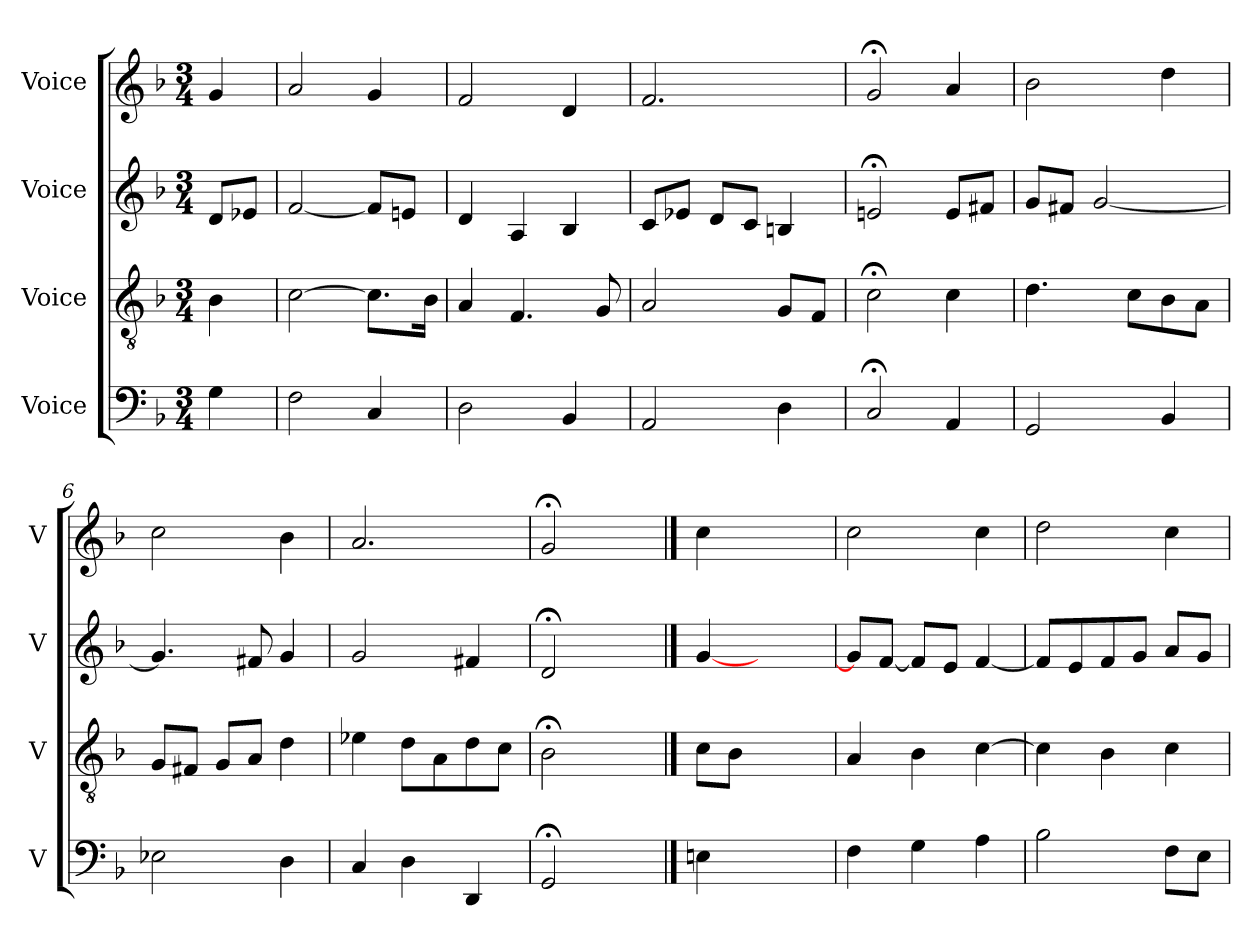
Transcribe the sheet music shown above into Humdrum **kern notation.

**kern	**kern	**kern	**kern
*part4	*part3	*part2	*part1
*staff4	*staff3	*staff2	*staff1
*I"Voice	*I"Voice	*I"Voice	*I"Voice
*I'V	*I'V	*I'V	*I'V
*clefF4	*clefGv2	*clefG2	*clefG2
*k[b-]	*k[b-]	*k[b-]	*k[b-]
*M3/4	*M3/4	*M3/4	*M3/4
*MM100	*MM100	*MM100	*MM100
=	=	=	=
4G\	4B-\	8d/L	4g/
.	.	8e-X/J	.
=1	=1	=1	=1
2F\	[2c\	[2f/	2a/
4C/	8.c\L]	8f/L]	4g/
.	.	8en/J	.
.	16B-\Jk	.	.
=2	=2	=2	=2
2D\	4A/	4d/	2f/
.	4.F/	4A/	.
4BB-/	.	4B-/	4d/
.	8G/	.	.
=3	=3	=3	=3
2AA/	2A/	8c/L	2.f/
.	.	8e-X/J	.
.	.	8d/L	.
.	.	8c/J	.
4D\	8G/L	4Bn/	.
.	8F/J	.	.
=4	=4	=4	=4
2C;/	2c;\	2en;/	2g;/
4AA/	4c\	8e/L	4a/
.	.	8f#X/J	.
=5	=5	=5	=5
2GG/	4.d\	8g/L	2b-\
.	.	8f#X/J	.
.	.	[2g/	.
.	8c\L	.	.
4BB-/	8B-\	.	4dd\
.	8A\J	.	.
!!LO:LB:g=z
=6	=6	=6	=6
2E-X\	8G/L	4.g/]	2cc\
.	8F#X/J	.	.
.	8G/L	.	.
.	8A/J	8f#X/	.
4D\	4d\	4g/	4b-\
=7	=7	=7	=7
4C/	4e-X\	2g/	2.a/
4D\	8d\L	.	.
.	8A\	.	.
4DD/	8d\	4f#X/	.
.	8c\J	.	.
=8	=8	=8	=8
2GG;/	2B-;\	2d;/	2g;/
4ryy	4ryy	4ryy	4ryy
==	==	==	==
4En\	8c\L	[4g/	4cc\
.	8B-\J	.	.
2ryy	2ryy	2ryy	2ryy
=9	=9	=9	=9
4F\	4A/	8g/L]	2cc\
.	.	[8f/J	.
4G\	4B-\	8f/L]	.
.	.	8e/J	.
4A\	[4c\	[4f/	4cc\
=10	=10	=10	=10
2B-\	4c\]	8f/L]	2dd\
.	.	8e/	.
.	4B-\	8f/	.
.	.	8g/J	.
8F\L	4c\	8a/L	4cc\
8E\J	.	8g/J	.
=	=	=	=
*-	*-	*-	*-
